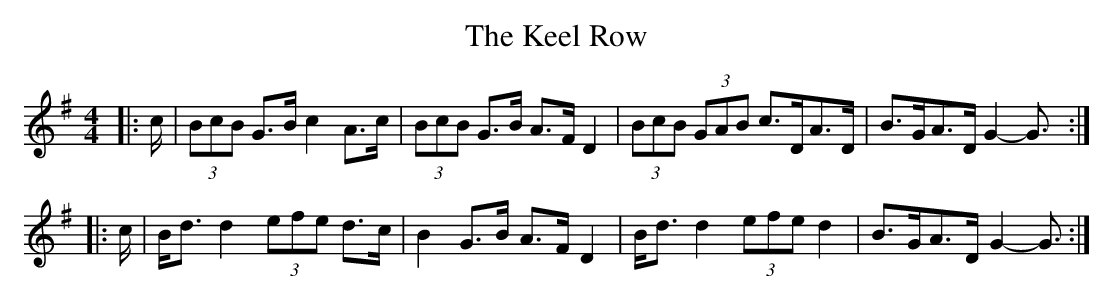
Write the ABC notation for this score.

X:1
T: The Keel Row
M: 4/4
L: 1/8
K: Gmaj
|:c/|(3BcB G>B c2 A>c|(3BcB G>B A>F D2|(3BcB (3GAB c>DA>D|B>GA>D G2- G3/2:|
|:c/|B<d d2 (3efe d>c|B2 G>B A>F D2|B<d d2 (3efe d2|B>GA>D G2- G3/2:|
